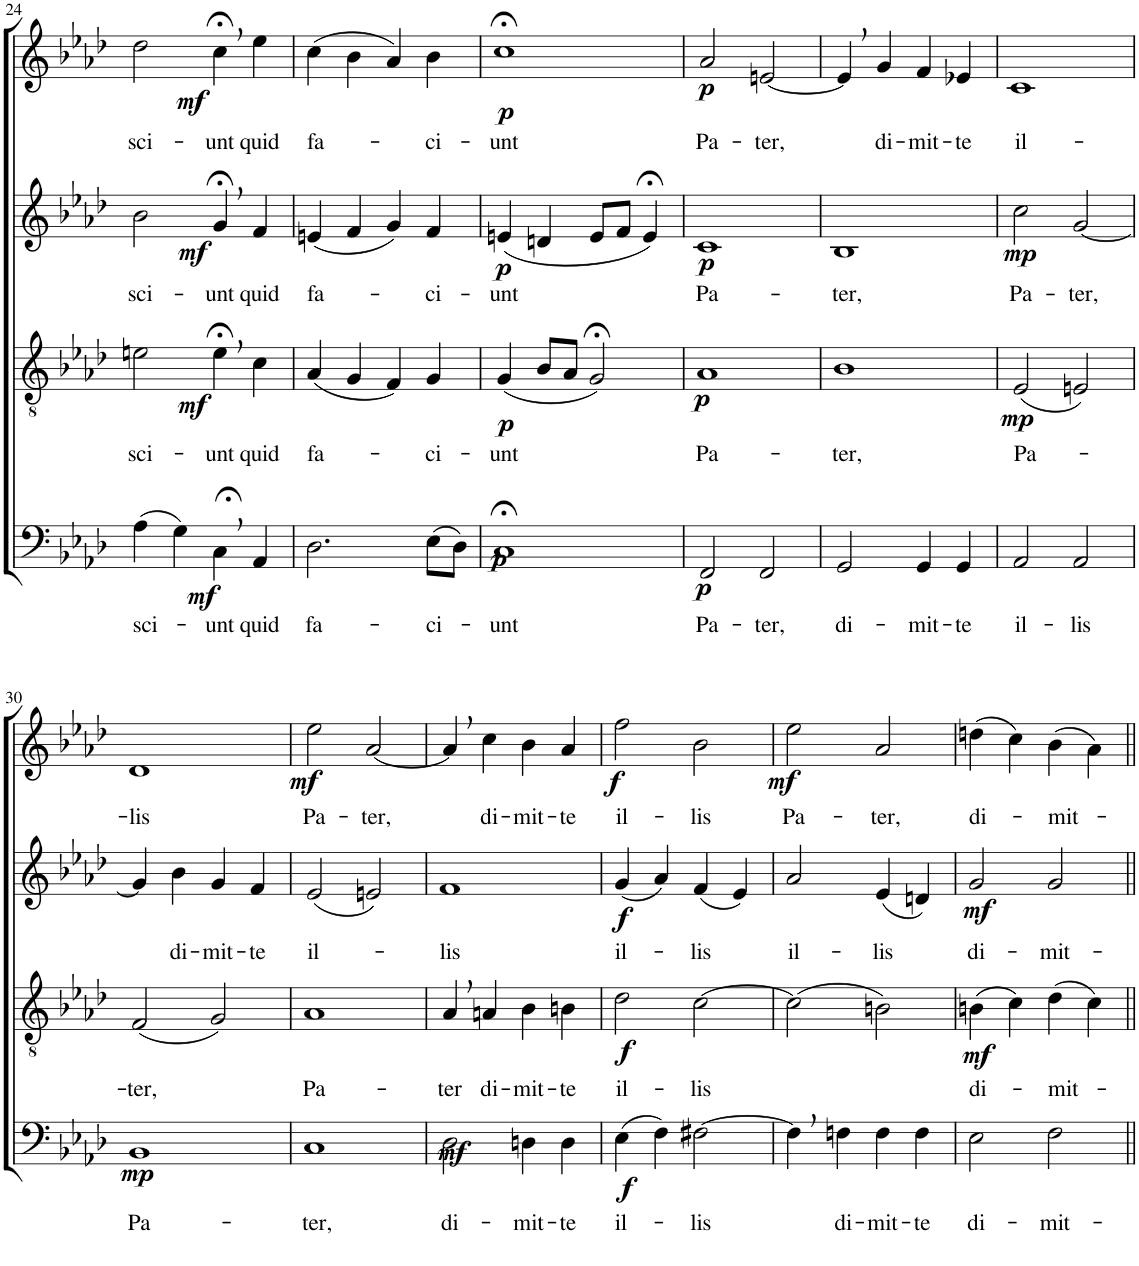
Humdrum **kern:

**kern	**text	**dynam	**kern	**text	**dynam	**kern	**text	**dynam	**kern	**text	**dynam
*part4	*part4	*part4	*part3	*part3	*part3	*part2	*part2	*part2	*part1	*part1	*part1
*staff4	*staff4	*staff4	*staff3	*staff3	*staff3	*staff2	*staff2	*staff2	*staff1	*staff1	*staff1
*I"Bassi	*	*	*I"Tenori	*	*	*I"Contralti	*	*	*I"Soprani	*	*
!!LO:PB:g=z
*clefF4	*	*	*clefGv2	*	*	*clefG2	*	*	*clefG2	*	*
*	*	*	*	*	*	*	*	*	*Trd1c2	*	*
*k[b-e-a-d-]	*	*	*k[b-e-a-d-]	*	*	*k[b-e-a-d-]	*	*	*k[b-e-a-d-]	*	*
*A-:	*	*	*A-:	*	*	*A-:	*	*	*A-:	*	*
*M4/4	*	*	*M4/4	*	*	*M4/4	*	*	*M4/4	*	*
=24	=24	=24	=24	=24	=24	=24	=24	=24	=24	=24	=24
!	!LO:LY:b	!	!	!LO:LY:b	!	!	!LO:LY:b	!	!	!LO:LY:b	!
(4A-\	sci-	.	2en\	sci-	.	2b-\	sci-	.	2dd-\	sci-	.
4G\)	.	.	.	.	.	.	.	.	.	.	.
!	!LO:LY:b	!LO:DY:b	!	!LO:LY:b	!LO:DY:b	!	!LO:LY:b	!LO:DY:b	!	!LO:LY:b	!LO:DY:b
4C;<,\	-unt	mf	4e;<,\	-unt	mf	4g;<,/	-unt	mf	4cc;<,\	-unt	mf
!	!LO:LY:b	!	!	!LO:LY:b	!	!	!LO:LY:b	!	!	!LO:LY:b	!
4AA-/	quid	.	4c\	quid	.	4f/	quid	.	4ee-\	quid	.
=25	=25	=25	=25	=25	=25	=25	=25	=25	=25	=25	=25
!	!LO:LY:b	!	!	!LO:LY:b	!	!	!LO:LY:b	!	!	!LO:LY:b	!
2.D-\	fa-	.	(4A-/	fa-	.	(4en/	fa-	.	(4cc\	fa-	.
.	.	.	4G/	.	.	4f/	.	.	4b-\	.	.
.	.	.	4F/)	.	.	4g/)	.	.	4a-/)	.	.
!	!LO:LY:b	!	!	!LO:LY:b	!	!	!LO:LY:b	!	!	!LO:LY:b	!
(8E-\L	-ci-	.	4G/	-ci-	.	4f/	-ci-	.	4b-\	-ci-	.
8D-\J)	.	.	.	.	.	.	.	.	.	.	.
=26	=26	=26	=26	=26	=26	=26	=26	=26	=26	=26	=26
!	!LO:LY:b	!LO:DY:b	!	!LO:LY:b	!LO:DY:b	!	!LO:LY:b	!LO:DY:b	!	!LO:LY:b	!LO:DY:b
1C;<	-unt	p	(4G/	-unt	p	(4en/	-unt	p	1cc;<	-unt	p
.	.	.	8B-/L	.	.	4dn/	.	.	.	.	.
.	.	.	8A-/J	.	.	.	.	.	.	.	.
.	.	.	2G;</)	.	.	8e/L	.	.	.	.	.
.	.	.	.	.	.	8f/J	.	.	.	.	.
.	.	.	.	.	.	4e;</)	.	.	.	.	.
=27	=27	=27	=27	=27	=27	=27	=27	=27	=27	=27	=27
!	!LO:LY:b	!LO:DY:b	!	!LO:LY:b	!LO:DY:b	!	!LO:LY:b	!LO:DY:b	!	!LO:LY:b	!LO:DY:b
2FF/	Pa-	p	1A-	Pa-	p	1c	Pa-	p	2a-/	Pa-	p
!	!LO:LY:b	!	!	!	!	!	!	!	!	!LO:LY:b	!
2FF/	-ter,	.	.	.	.	.	.	.	[2en/	-ter,	.
=28	=28	=28	=28	=28	=28	=28	=28	=28	=28	=28	=28
!	!LO:LY:b	!	!	!LO:LY:b	!	!	!LO:LY:b	!	!	!	!
2GG/	di-	.	1B-	-ter,	.	1B-	-ter,	.	4e,/]	.	.
!	!	!	!	!	!	!	!	!	!	!LO:LY:b	!
.	.	.	.	.	.	.	.	.	4g/	di-	.
!	!LO:LY:b	!	!	!	!	!	!	!	!	!LO:LY:b	!
4GG/	-mit-	.	.	.	.	.	.	.	4f/	-mit-	.
!	!LO:LY:b	!	!	!	!	!	!	!	!	!LO:LY:b	!
4GG/	-te	.	.	.	.	.	.	.	4e-X/	-te	.
=29	=29	=29	=29	=29	=29	=29	=29	=29	=29	=29	=29
!	!LO:LY:b	!	!	!LO:LY:b	!LO:DY:b	!	!LO:LY:b	!LO:DY:b	!	!LO:LY:b	!
2AA-/	il-	.	(2E-/	Pa-	mp	2cc\	Pa-	mp	1c	il-	.
!	!LO:LY:b	!	!	!	!	!	!LO:LY:b	!	!	!	!
2AA-/	-lis	.	2En/)	.	.	[2g/	-ter,	.	.	.	.
!!LO:LB:g=z
=30	=30	=30	=30	=30	=30	=30	=30	=30	=30	=30	=30
!	!LO:LY:b	!LO:DY:b	!	!LO:LY:b	!	!	!	!	!	!LO:LY:b	!
1BB-	Pa-	mp	(2F/	-ter,	.	4g/]	.	.	1d-	-lis	.
!	!	!	!	!	!	!	!LO:LY:b	!	!	!	!
.	.	.	.	.	.	4b-\	di-	.	.	.	.
!	!	!	!	!	!	!	!LO:LY:b	!	!	!	!
.	.	.	2G/)	.	.	4g/	-mit-	.	.	.	.
!	!	!	!	!	!	!	!LO:LY:b	!	!	!	!
.	.	.	.	.	.	4f/	-te	.	.	.	.
=31	=31	=31	=31	=31	=31	=31	=31	=31	=31	=31	=31
!	!LO:LY:b	!	!	!LO:LY:b	!	!	!LO:LY:b	!	!	!LO:LY:b	!LO:DY:b
1C	-ter,	.	1A-	Pa-	.	(2e-/	il-	.	2ee-\	Pa-	mf
!	!	!	!	!	!	!	!	!	!	!LO:LY:b	!
.	.	.	.	.	.	2en/)	.	.	[2a-/	-ter,	.
=32	=32	=32	=32	=32	=32	=32	=32	=32	=32	=32	=32
!	!LO:LY:b	!LO:DY:b	!	!LO:LY:b	!	!	!LO:LY:b	!	!	!	!
2D-\	di-	mf	4A-,/	-ter	.	1f	-lis	.	4a-,/]	.	.
!	!	!	!	!LO:LY:b	!	!	!	!	!	!LO:LY:b	!
.	.	.	4An/	di-	.	.	.	.	4cc\	di-	.
!	!LO:LY:b	!	!	!LO:LY:b	!	!	!	!	!	!LO:LY:b	!
4Dn\	-mit-	.	4B-\	-mit-	.	.	.	.	4b-\	-mit-	.
!	!LO:LY:b	!	!	!LO:LY:b	!	!	!	!	!	!LO:LY:b	!
4D\	-te	.	4Bn\	-te	.	.	.	.	4a-/	-te	.
=33	=33	=33	=33	=33	=33	=33	=33	=33	=33	=33	=33
!	!LO:LY:b	!LO:DY:b	!	!LO:LY:b	!LO:DY:b	!	!LO:LY:b	!LO:DY:b	!	!LO:LY:b	!LO:DY:b
(4E-\	il-	f	2d-\	il-	f	(4g/	il-	f	2ff\	il-	f
4F\)	.	.	.	.	.	4a-/)	.	.	.	.	.
!	!LO:LY:b	!	!	!LO:LY:b	!	!	!LO:LY:b	!	!	!LO:LY:b	!
[2F#X\	-lis	.	[2c\	-lis	.	(4f/	-lis	.	2b-\	-lis	.
.	.	.	.	.	.	4e-/)	.	.	.	.	.
=34	=34	=34	=34	=34	=34	=34	=34	=34	=34	=34	=34
!	!	!	!	!	!	!	!LO:LY:b	!	!	!LO:LY:b	!LO:DY:b
4F#,\]	.	.	(2c\]	.	.	2a-/	il-	.	2ee-\	Pa-	mf
!	!LO:LY:b	!	!	!	!	!	!	!	!	!	!
4Fn\	di-	.	.	.	.	.	.	.	.	.	.
!	!LO:LY:b	!	!	!	!	!	!LO:LY:b	!	!	!LO:LY:b	!
4F\	-mit-	.	2Bn\)	.	.	(4e-/	-lis	.	2a-/	-ter,	.
!	!LO:LY:b	!	!	!	!	!	!	!	!	!	!
4F\	-te	.	.	.	.	4dn/)	.	.	.	.	.
=35	=35	=35	=35	=35	=35	=35	=35	=35	=35	=35	=35
!	!LO:LY:b	!	!	!LO:LY:b	!LO:DY:b	!	!LO:LY:b	!LO:DY:b	!	!LO:LY:b	!
2E-\	di-	.	(4Bn\	di-	mf	2g/	di-	mf	(4ddn\	di-	.
.	.	.	4c\)	.	.	.	.	.	4cc\)	.	.
!	!LO:LY:b	!	!	!LO:LY:b	!	!	!LO:LY:b	!	!	!LO:LY:b	!
2F\	-mit-	.	(4d-\	-mit-	.	2g/	-mit-	.	(4b-\	-mit-	.
.	.	.	4c\)	.	.	.	.	.	4a-\)	.	.
=||	=||	=||	=||	=||	=||	=||	=||	=||	=||	=||	=||
*-	*-	*-	*-	*-	*-	*-	*-	*-	*-	*-	*-
